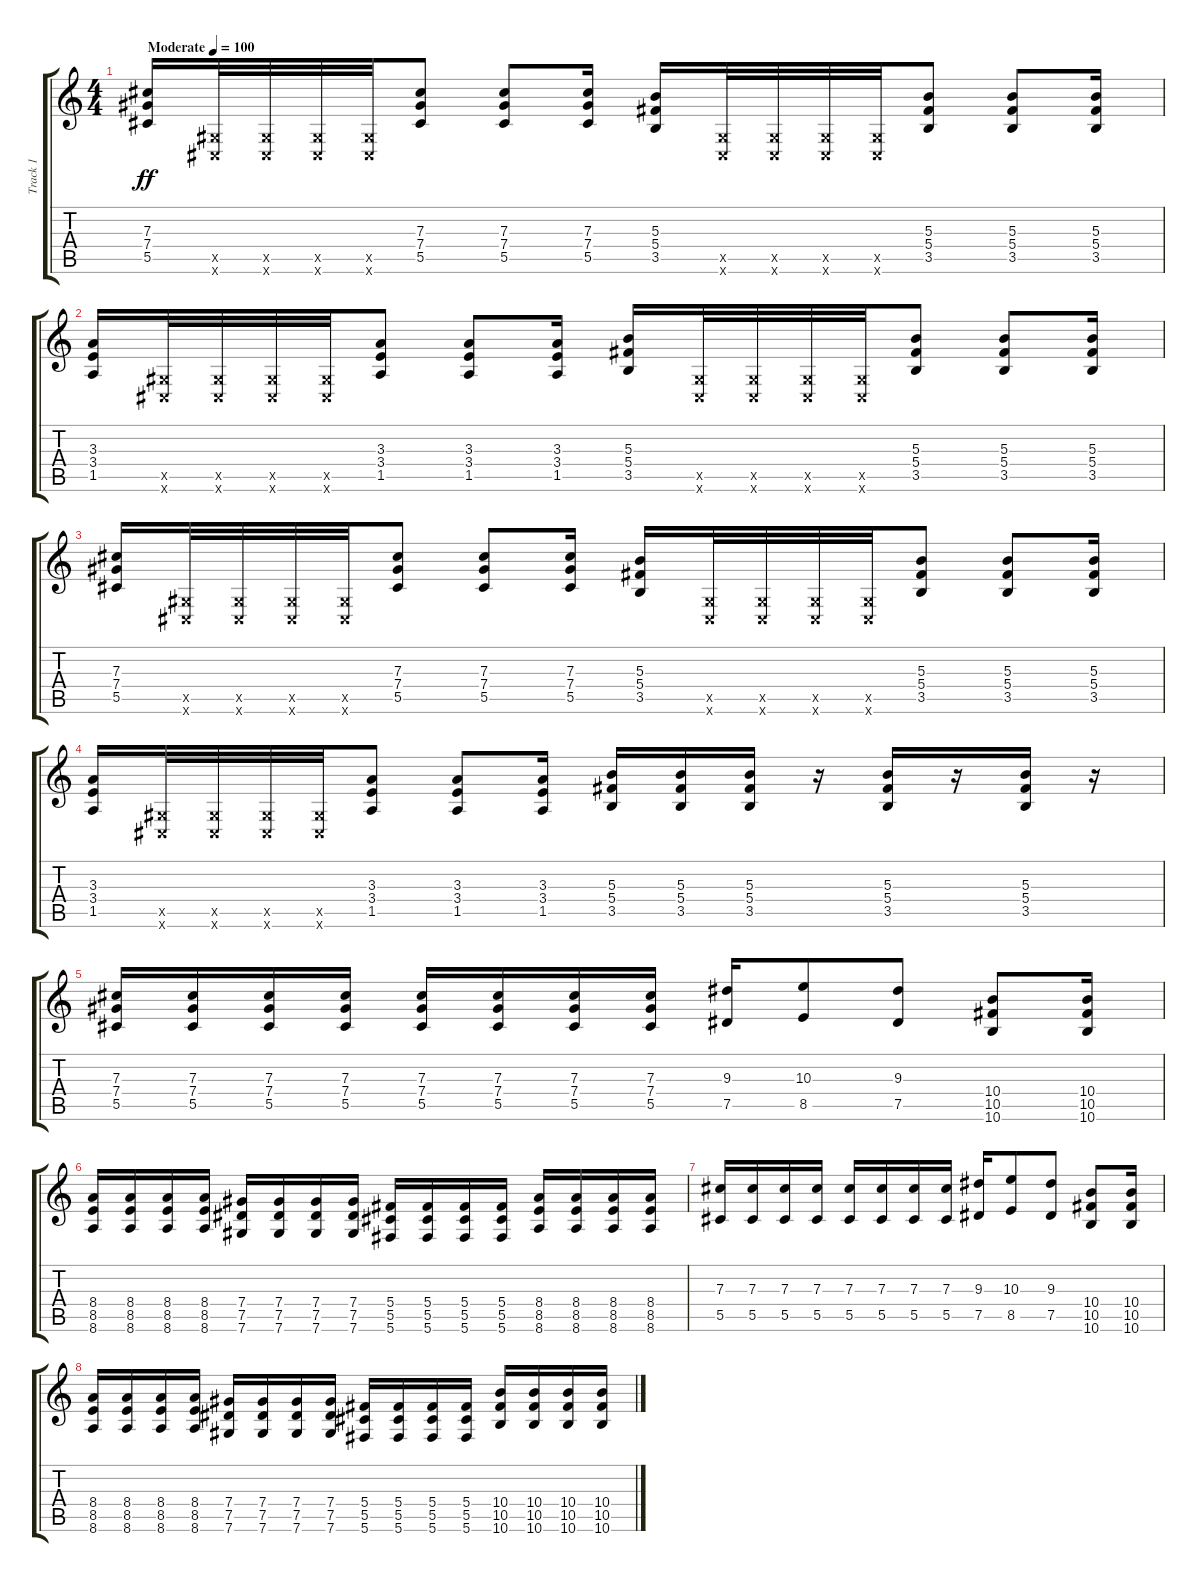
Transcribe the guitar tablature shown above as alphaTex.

\track ("Track 1" "Track 1") {instrument distortionguitar}
\staff {score tabs}
\tuning (Eb4 Bb3 Gb3 Db3 Ab2 Db2) {hide}
\ts (4 4)
\tempo (100 "Moderate")
\clef g2
\ks c
(7.3 7.4 5.5).16{dy ff instrument distortionguitar} (0.5{x} 0.6{x}).32 (0.5{x} 0.6{x}).32 (0.5{x} 0.6{x}).32 (0.5{x} 0.6{x}).32 (7.3 7.4 5.5).8 (7.3 7.4 5.5).8 (7.3 7.4 5.5).16 (5.3 5.4 3.5).16 (0.5{x} 0.6{x}).32 (0.5{x} 0.6{x}).32 (0.5{x} 0.6{x}).32 (0.5{x} 0.6{x}).32 (5.3 5.4 3.5).8 (5.3 5.4 3.5).8 (5.3 5.4 3.5).16 |
(3.3 3.4 1.5).16 (0.5{x} 0.6{x}).32 (0.5{x} 0.6{x}).32 (0.5{x} 0.6{x}).32 (0.5{x} 0.6{x}).32 (3.3 3.4 1.5).8 (3.3 3.4 1.5).8 (3.3 3.4 1.5).16 (5.3 5.4 3.5).16 (0.5{x} 0.6{x}).32 (0.5{x} 0.6{x}).32 (0.5{x} 0.6{x}).32 (0.5{x} 0.6{x}).32 (5.3 5.4 3.5).8 (5.3 5.4 3.5).8 (5.3 5.4 3.5).16 |
(7.3 7.4 5.5).16 (0.5{x} 0.6{x}).32 (0.5{x} 0.6{x}).32 (0.5{x} 0.6{x}).32 (0.5{x} 0.6{x}).32 (7.3 7.4 5.5).8 (7.3 7.4 5.5).8 (7.3 7.4 5.5).16 (5.3 5.4 3.5).16 (0.5{x} 0.6{x}).32 (0.5{x} 0.6{x}).32 (0.5{x} 0.6{x}).32 (0.5{x} 0.6{x}).32 (5.3 5.4 3.5).8 (5.3 5.4 3.5).8 (5.3 5.4 3.5).16 |
(3.3 3.4 1.5).16 (0.5{x} 0.6{x}).32 (0.5{x} 0.6{x}).32 (0.5{x} 0.6{x}).32 (0.5{x} 0.6{x}).32 (3.3 3.4 1.5).8 (3.3 3.4 1.5).8 (3.3 3.4 1.5).16 (5.3 5.4 3.5).16 (5.3 5.4 3.5).16 (5.3 5.4 3.5).16 r.16 (5.3 5.4 3.5).16 r.16 (5.3 5.4 3.5).16 r.16 |
(7.3 7.4 5.5).16 (7.3 7.4 5.5).16 (7.3 7.4 5.5).16 (7.3 7.4 5.5).16 (7.3 7.4 5.5).16 (7.3 7.4 5.5).16 (7.3 7.4 5.5).16 (7.3 7.4 5.5).16 (9.3 7.5).16 (10.3 8.5).8 (9.3 7.5).8 (10.4 10.5 10.6).8 (10.4 10.5 10.6).16 |
(8.4 8.5 8.6).16 (8.4 8.5 8.6).16 (8.4 8.5 8.6).16 (8.4 8.5 8.6).16 (7.4 7.5 7.6).16 (7.4 7.5 7.6).16 (7.4 7.5 7.6).16 (7.4 7.5 7.6).16 (5.4 5.5 5.6).16 (5.4 5.5 5.6).16 (5.4 5.5 5.6).16 (5.4 5.5 5.6).16 (8.4 8.5 8.6).16 (8.4 8.5 8.6).16 (8.4 8.5 8.6).16 (8.4 8.5 8.6).16 |
(7.3 5.5).16 (7.3 5.5).16 (7.3 5.5).16 (7.3 5.5).16 (7.3 5.5).16 (7.3 5.5).16 (7.3 5.5).16 (7.3 5.5).16 (9.3 7.5).16 (10.3 8.5).8 (9.3 7.5).8 (10.4 10.5 10.6).8 (10.4 10.5 10.6).16 |
(8.4 8.5 8.6).16 (8.4 8.5 8.6).16 (8.4 8.5 8.6).16 (8.4 8.5 8.6).16 (7.4 7.5 7.6).16 (7.4 7.5 7.6).16 (7.4 7.5 7.6).16 (7.4 7.5 7.6).16 (5.4 5.5 5.6).16 (5.4 5.5 5.6).16 (5.4 5.5 5.6).16 (5.4 5.5 5.6).16 (10.4 10.5 10.6).16 (10.4 10.5 10.6).16 (10.4 10.5 10.6).16 (10.4 10.5 10.6).16
